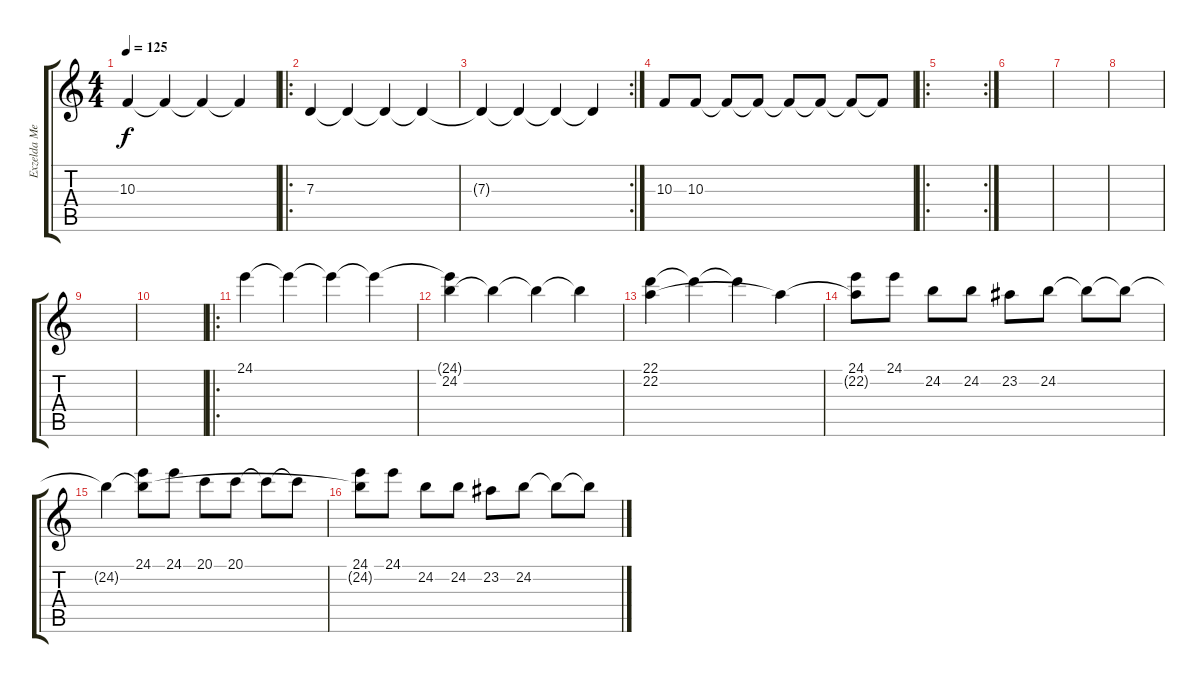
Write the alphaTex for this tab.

\track ("Exzelda Mew" "Exzelda Me") {instrument violin}
\staff {score tabs}
\tuning (E4 B3 G3 D3 A2 E2) {hide}
\ts (4 4)
\tempo 125
\clef g2
\ks c
10.3.4{dy f instrument violin} 10.3{t}.4 10.3{t}.4 10.3{t}.4 |
\ro
7.3.4 7.3{t}.4 7.3{t}.4 7.3{t}.4 |
\rc 2
7.3{t}.4 7.3{t}.4 7.3{t}.4 7.3{t}.4 |
10.3.8 10.3.8 10.3{t}.8 10.3{t}.8 10.3{t}.8 10.3{t}.8 10.3{t}.8 10.3{t}.8 |
\ro
\rc 2
|
|
|
|
|
|
\ro
24.1.4 24.1{t}.4 24.1{t}.4 24.1{t}.4 |
(24.1{t} 24.2).4 24.2{t}.4 24.2{t}.4 24.2{t}.4 |
(22.1 22.2).4 22.1{t}.4 22.1{t}.4 22.2{t}.4 |
(24.1 22.2{t}).8 24.1.8 24.2.8 24.2.8 23.2.8 24.2.8 24.2{t}.8 24.2{t}.8 |
24.2{t}.4 (24.1 24.2{t}).8 24.1.8 20.1.8 20.1.8 20.1{t}.8 20.1{t}.8 |
(24.1 24.2{t}).8 24.1.8 24.2.8 24.2.8 23.2.8 24.2.8 24.2{t}.8 24.2{t}.8
